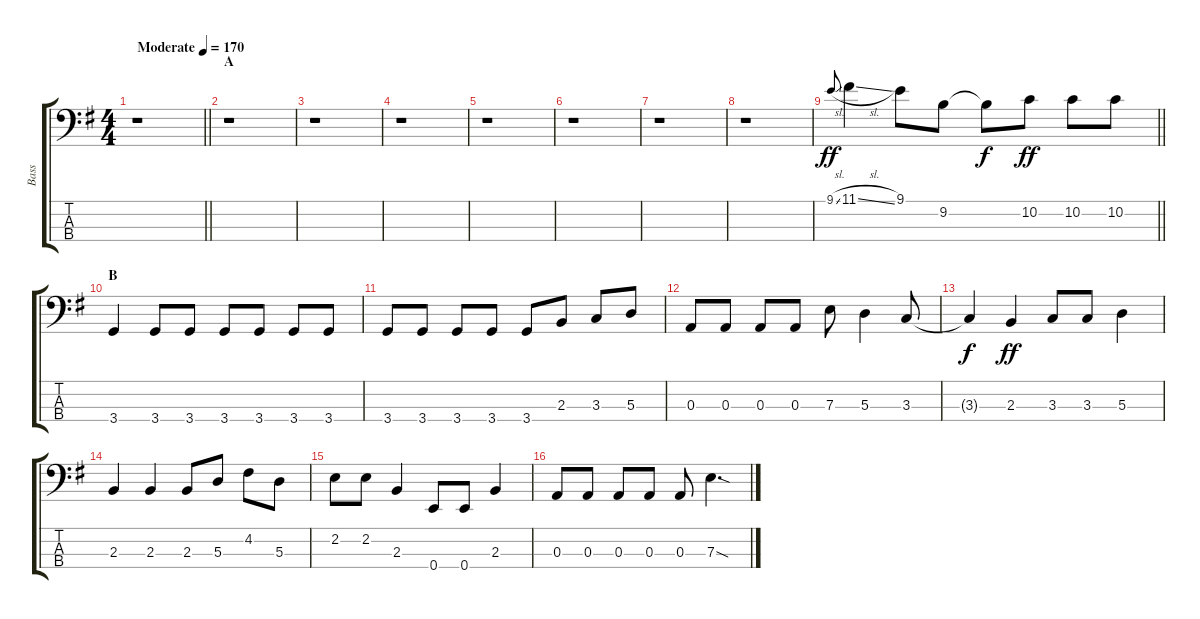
\track ("Bass" "Bass") {instrument electricbasspick}
\staff {score tabs}
\tuning (G2 D2 A1 E1) {hide}
\ts (4 4)
\tempo (170 "Moderate")
\clef f4
\barLineRight lightlight
\ks g
r.1{dy ff instrument electricbasspick} |
\section ("" "A")
r.1 |
r.1 |
r.1 |
r.1 |
r.1 |
r.1 |
r.1 |
\barLineRight lightlight
9.1{sl}.8{gr onbeat} 11.1{sl}.4 9.1.8 9.2.8 9.2{t}.8{dy f} 10.2.8{dy ff} 10.2.8 10.2.8 |
\section ("" "B")
3.4.4 3.4.8 3.4.8 3.4.8 3.4.8 3.4.8 3.4.8 |
3.4.8 3.4.8 3.4.8 3.4.8 3.4.8 2.3.8 3.3.8 5.3.8 |
0.3.8 0.3.8 0.3.8 0.3.8 7.3.8 5.3.4 3.3.8 |
3.3{t}.4{dy f} 2.3.4{dy ff} 3.3.8 3.3.8 5.3.4 |
2.3.4 2.3.4 2.3.8 5.3.8 4.2.8 5.3.8 |
2.2.8 2.2.8 2.3.4 0.4.8 0.4.8 2.3.4 |
0.3.8 0.3.8 0.3.8 0.3.8 0.3.8 7.3{sod}.4{d}
